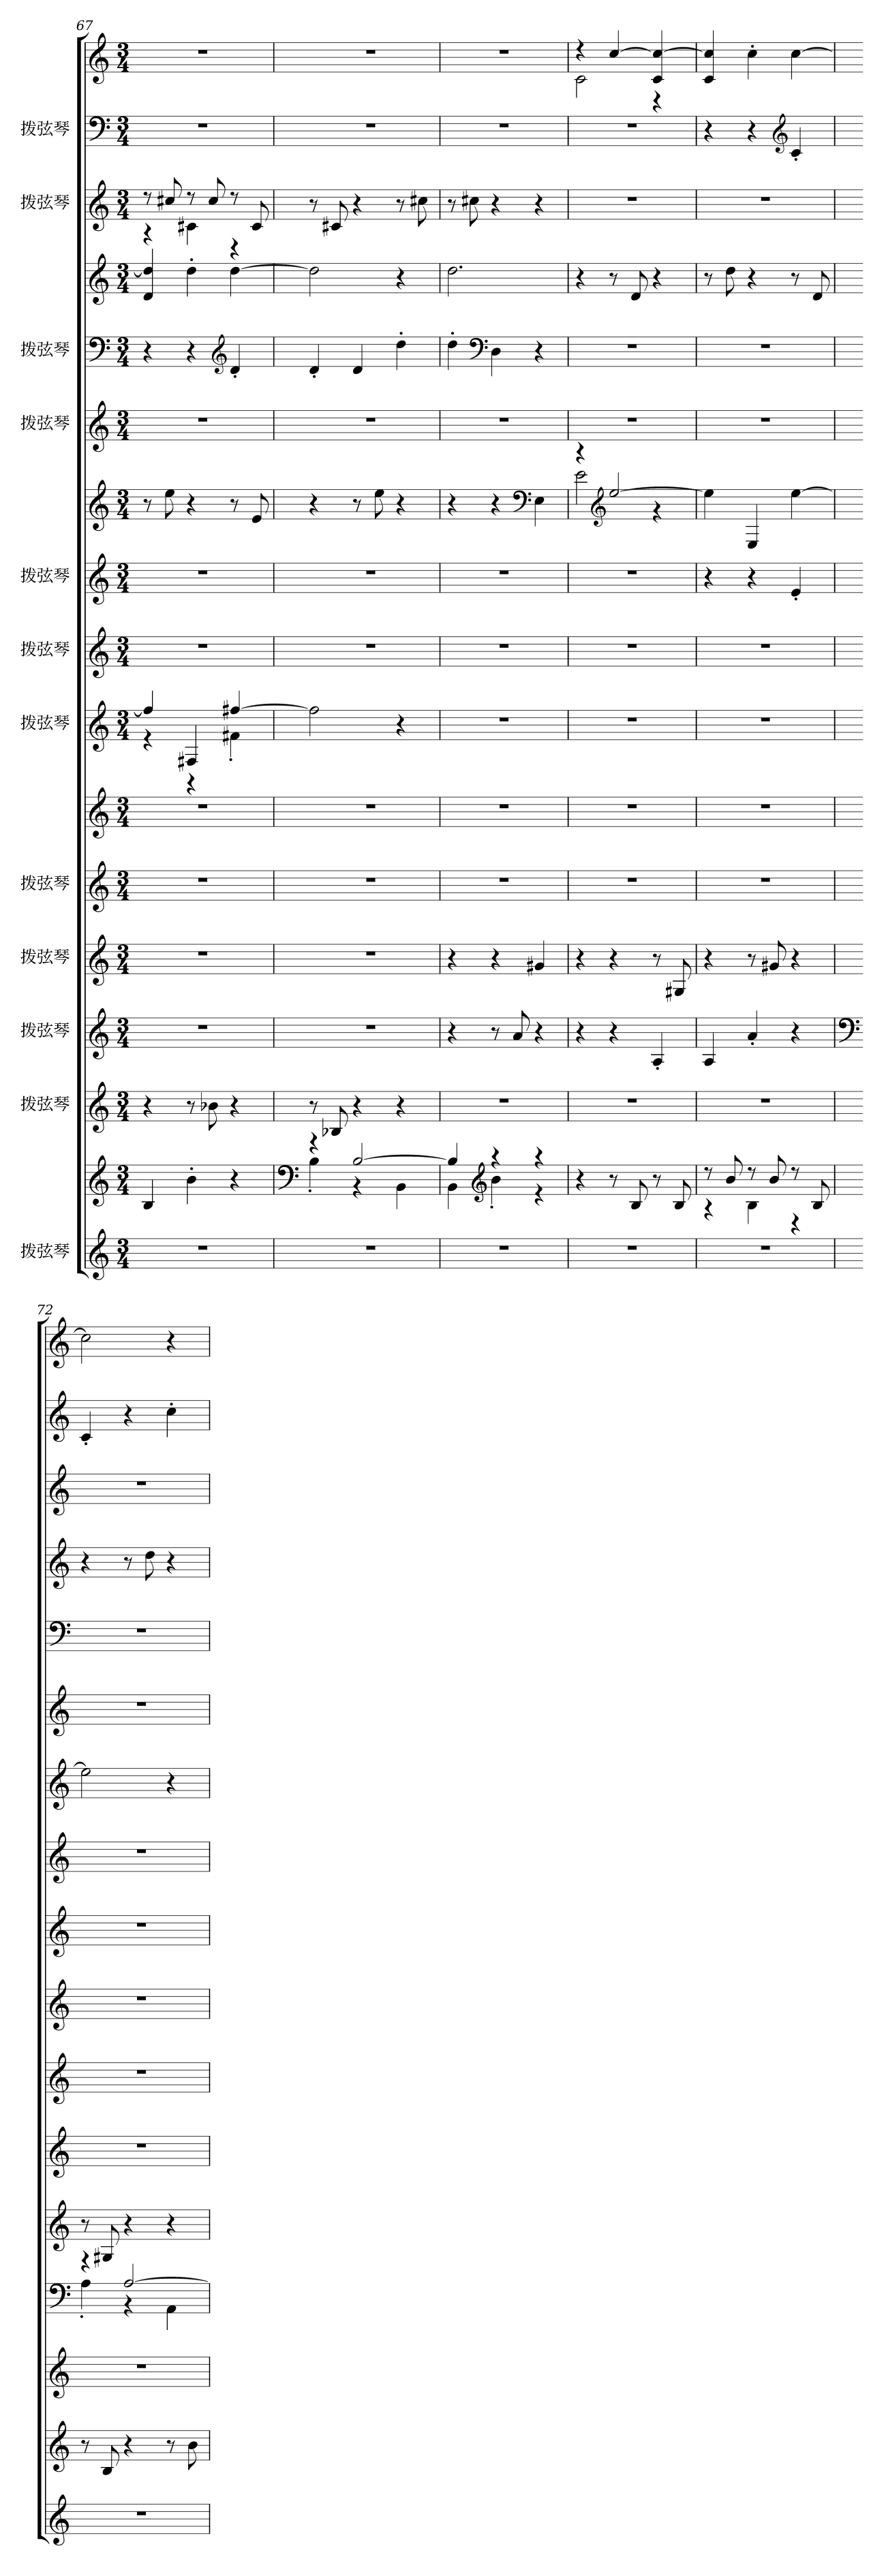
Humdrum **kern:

**kern	**kern	**kern	**kern	**kern	**kern	**kern	**kern	**kern	**kern	**kern	**kern	**kern	**kern	**kern	**kern	**kern
*part12	*part12	*part11	*part10	*part9	*part8	*part8	*part7	*part6	*part5	*part5	*part4	*part3	*part3	*part2	*part1	*part1
*staff17	*staff16	*staff15	*staff14	*staff13	*staff12	*staff11	*staff10	*staff9	*staff8	*staff7	*staff6	*staff5	*staff4	*staff3	*staff2	*staff1
*I"拨弦琴	*	*I"拨弦琴	*I"拨弦琴	*I"拨弦琴	*I"拨弦琴	*	*I"拨弦琴	*I"拨弦琴	*I"拨弦琴	*	*I"拨弦琴	*I"拨弦琴	*	*I"拨弦琴	*I"拨弦琴	*
*clefG2	*clefG2	*clefG2	*clefG2	*clefG2	*clefG2	*clefG2	*clefG2	*clefG2	*clefG2	*clefG2	*clefG2	*clefF4	*clefG2	*clefG2	*clefF4	*clefG2
*k[]	*k[]	*k[]	*k[]	*k[]	*k[]	*k[]	*k[]	*k[]	*k[]	*k[]	*k[]	*k[]	*k[]	*k[]	*k[]	*k[]
*M3/4	*M3/4	*M3/4	*M3/4	*M3/4	*M3/4	*M3/4	*M3/4	*M3/4	*M3/4	*M3/4	*M3/4	*M3/4	*M3/4	*M3/4	*M3/4	*M3/4
=67	=67	=67	=67	=67	=67	=67	=67	=67	=67	=67	=67	=67	=67	=67	=67	=67
*	*	*	*	*	*	*	*^	*	*	*	*	*	*	*^	*	*
2.r	4B/	4r	2.r	2.r	2.r	2.r	4ff#/]	4r	2.r	2.r	8r	2.r	4r	4d/ 4dd/]	8r	4r	2.r	2.r
.	.	.	.	.	.	.	.	.	.	.	8ee\	.	.	.	8cc#X/	.	.	.
.	4b'\	8r	.	.	.	.	4F#X/	4r	.	.	4r	.	4r	4dd'\	8r	4c#X\	.	.
.	.	8b-X\	.	.	.	.	.	.	.	.	.	.	.	.	8cc#/	.	.	.
*	*	*	*	*	*	*	*	*	*	*	*	*	*clefG2	*	*	*	*	*
.	4r	4r	.	.	.	.	[4ff#X/	4f#X'\	.	.	8r	.	4d'/	[4dd\	8r	4r	.	.
.	.	.	.	.	.	.	.	.	.	.	8e/	.	.	.	8c#/	.	.	.
*	*	*	*	*	*	*	*v	*v	*	*	*	*	*	*	*v	*v	*	*
!!LO:PB:g=z
=68	=68	=68	=68	=68	=68	=68	=68	=68	=68	=68	=68	=68	=68	=68	=68	=68
*	*clefF4	*	*	*	*	*	*	*	*	*	*	*	*	*	*	*
*	*^	*	*	*	*	*	*	*	*	*	*	*	*	*	*	*
2.r	4r	4B'\	8r	2.r	2.r	2.r	2.r	2ff#\]	2.r	2.r	4r	2.r	4d'/	2dd\]	8r	2.r	2.r
.	.	.	8B-X/	.	.	.	.	.	.	.	.	.	.	.	8c#X/	.	.
.	[2B/	4r	4r	.	.	.	.	.	.	.	8r	.	4d/	.	4r	.	.
.	.	.	.	.	.	.	.	.	.	.	8ee\	.	.	.	.	.	.
.	.	4BB\	4r	.	.	.	.	4r	.	.	4r	.	4dd'\	4r	8r	.	.
.	.	.	.	.	.	.	.	.	.	.	.	.	.	.	8cc#X\	.	.
=69	=69	=69	=69	=69	=69	=69	=69	=69	=69	=69	=69	=69	=69	=69	=69	=69	=69
2.r	4B/]	4BB\	2.r	4r	4r	2.r	2.r	2.r	2.r	2.r	4r	2.r	4dd'\	2.dd\	8r	2.r	2.r
.	.	.	.	.	.	.	.	.	.	.	.	.	.	.	8cc#X\	.	.
*	*clefG2	*	*	*	*	*	*	*	*	*	*	*	*clefF4	*	*	*	*
.	4r	4b'\	.	8r	4r	.	.	.	.	.	4r	.	4D\	.	4r	.	.
.	.	.	.	8a/	.	.	.	.	.	.	.	.	.	.	.	.	.
*	*	*	*	*	*	*	*	*	*	*	*clefF4	*	*	*	*	*	*
.	4r	4r	.	4r	4g#X/	.	.	.	.	.	4E\	.	4r	.	4r	.	.
*	*v	*v	*	*	*	*	*	*	*	*	*	*	*	*	*	*	*
=70	=70	=70	=70	=70	=70	=70	=70	=70	=70	=70	=70	=70	=70	=70	=70	=70
*	*	*	*	*	*	*	*	*	*	*^	*	*	*	*	*	*^
2.r	4r	2.r	4r	4r	2.r	2.r	2.r	2.r	2.r	4r	2e\	2.r	2.r	4r	2.r	2.r	4r	2c\
*	*	*	*	*	*	*	*	*	*	*clefG2	*	*	*	*	*	*	*	*
.	8r	.	4r	4r	.	.	.	.	.	[2ee/	.	.	.	8r	.	.	[4cc/	.
.	8B/	.	.	.	.	.	.	.	.	.	.	.	.	8d/	.	.	.	.
.	8r	.	4A'/	8r	.	.	.	.	.	.	4r	.	.	4r	.	.	4c/ 4cc/_	4r
.	8B/	.	.	8G#X/	.	.	.	.	.	.	.	.	.	.	.	.	.	.
*	*	*	*	*	*	*	*	*	*	*v	*v	*	*	*	*	*	*v	*v
=71	=71	=71	=71	=71	=71	=71	=71	=71	=71	=71	=71	=71	=71	=71	=71	=71
*	*^	*	*	*	*	*	*	*	*	*	*	*	*	*	*	*
2.r	8r	4r	2.r	4A/	4r	2.r	2.r	2.r	2.r	4r	4ee\]	2.r	2.r	8r	2.r	4r	4c/ 4cc/]
.	8b/	.	.	.	.	.	.	.	.	.	.	.	.	8dd\	.	.	.
.	8r	4B\	.	4a'/	8r	.	.	.	.	4r	4E/	.	.	4r	.	4r	4cc'\
.	8b/	.	.	.	8g#X/	.	.	.	.	.	.	.	.	.	.	.	.
*	*	*	*	*	*	*	*	*	*	*	*	*	*	*	*	*clefG2	*
.	8r	4r	.	4r	4r	.	.	.	.	4e'/	[4ee\	.	.	8r	.	4c'/	[4cc\
.	8B/	.	.	.	.	.	.	.	.	.	.	.	.	8d/	.	.	.
*	*v	*v	*	*	*	*	*	*	*	*	*	*	*	*	*	*	*
!!LO:PB:g=z
=72	=72	=72	=72	=72	=72	=72	=72	=72	=72	=72	=72	=72	=72	=72	=72	=72
*	*	*	*clefF4	*	*	*	*	*	*	*	*	*	*	*	*	*
*	*	*	*^	*	*	*	*	*	*	*	*	*	*	*	*	*
2.r	8r	2.r	4r	4A'\	8r	2.r	2.r	2.r	2.r	2.r	2ee\]	2.r	2.r	4r	2.r	4c'/	2cc\]
.	8B/	.	.	.	8G#X/	.	.	.	.	.	.	.	.	.	.	.	.
.	4r	.	[2A/	4r	4r	.	.	.	.	.	.	.	.	8r	.	4r	.
.	.	.	.	.	.	.	.	.	.	.	.	.	.	8dd\	.	.	.
.	8r	.	.	4AA\	4r	.	.	.	.	.	4r	.	.	4r	.	4cc'\	4r
.	8b\	.	.	.	.	.	.	.	.	.	.	.	.	.	.	.	.
*	*	*	*v	*v	*	*	*	*	*	*	*	*	*	*	*	*	*
=	=	=	=	=	=	=	=	=	=	=	=	=	=	=	=	=
*-	*-	*-	*-	*-	*-	*-	*-	*-	*-	*-	*-	*-	*-	*-	*-	*-
